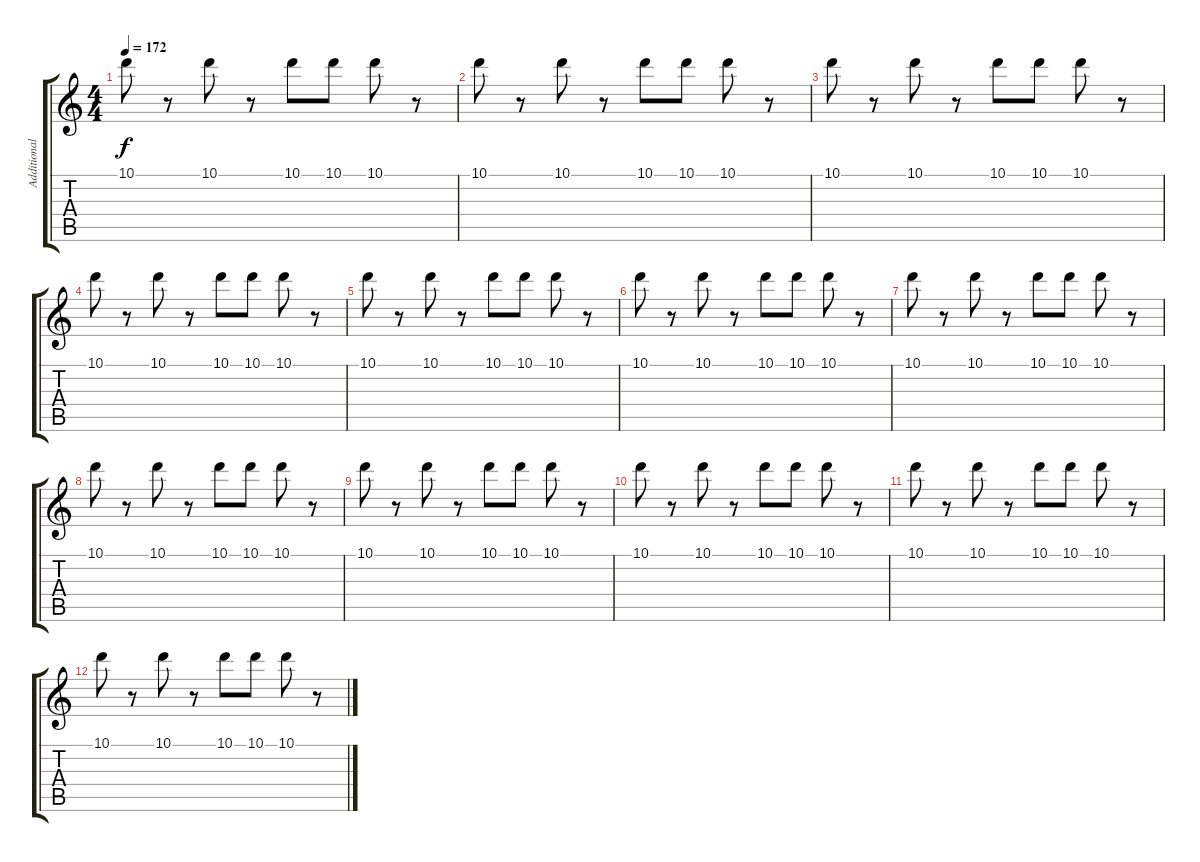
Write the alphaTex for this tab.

\track ("Additional Guitar/Overdub/Guitar2" "Additional") {instrument overdrivenguitar}
\staff {score tabs}
\tuning (E4 B3 G3 D3 A2 E2) {hide}
\ts (4 4)
\tempo 172
\clef g2
\ks c
10.1.8{dy f} r.8 10.1.8 r.8 10.1.8 10.1.8 10.1.8 r.8 |
10.1.8 r.8 10.1.8 r.8 10.1.8 10.1.8 10.1.8 r.8 |
10.1.8 r.8 10.1.8 r.8 10.1.8 10.1.8 10.1.8 r.8 |
10.1.8 r.8 10.1.8 r.8 10.1.8 10.1.8 10.1.8 r.8 |
10.1.8 r.8 10.1.8 r.8 10.1.8 10.1.8 10.1.8 r.8 |
10.1.8 r.8 10.1.8 r.8 10.1.8 10.1.8 10.1.8 r.8 |
10.1.8 r.8 10.1.8 r.8 10.1.8 10.1.8 10.1.8 r.8 |
10.1.8 r.8 10.1.8 r.8 10.1.8 10.1.8 10.1.8 r.8 |
10.1.8 r.8 10.1.8 r.8 10.1.8 10.1.8 10.1.8 r.8 |
10.1.8 r.8 10.1.8 r.8 10.1.8 10.1.8 10.1.8 r.8 |
10.1.8 r.8 10.1.8 r.8 10.1.8 10.1.8 10.1.8 r.8 |
10.1.8 r.8 10.1.8 r.8 10.1.8 10.1.8 10.1.8 r.8
